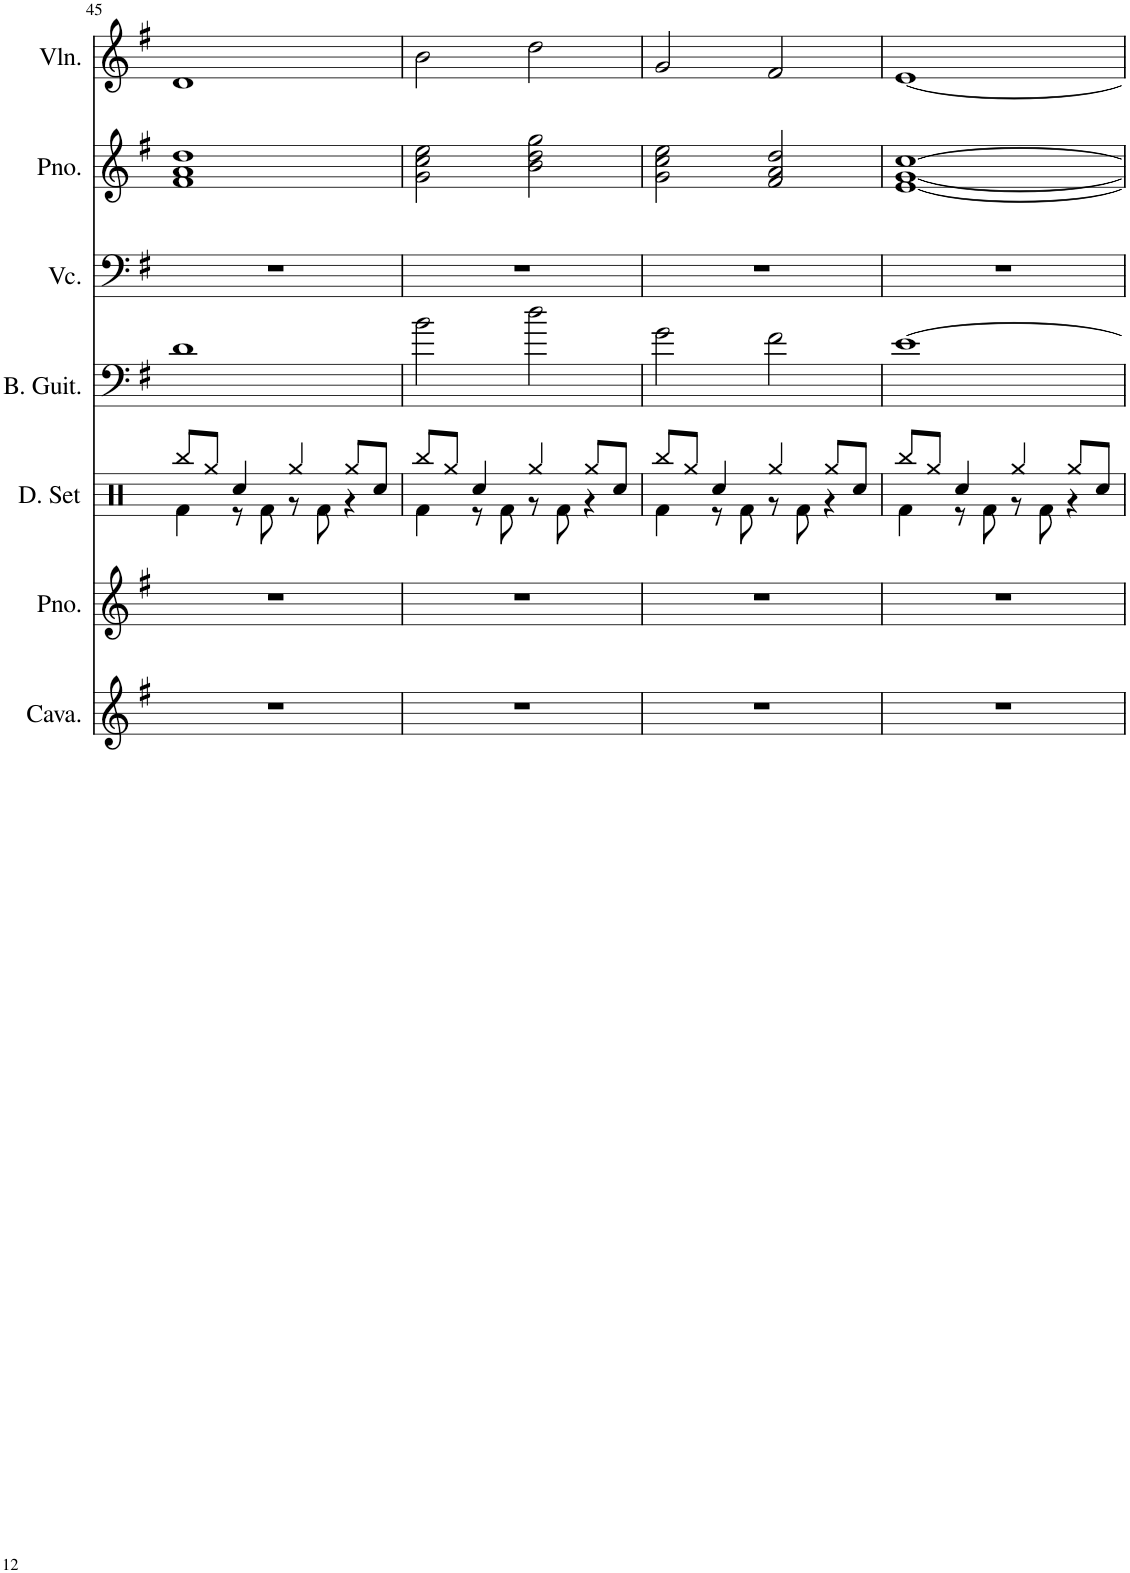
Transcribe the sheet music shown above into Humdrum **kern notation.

**kern	**kern	**kern	**kern	**kern	**kern	**kern
*part7	*part6	*part5	*part4	*part3	*part2	*part1
*staff7	*staff6	*staff5	*staff4	*staff3	*staff2	*staff1
*I"Cavaquinho, Dirty Jazz Guitar	*I"Piano, Acoustic Piano	*I"Drumset, Studio Drum Kit	*I"Bass Guitar, Pick Bass	*I"Violoncello, Cello	*I"Piano, Dig In	*I"Violin, Violin
*I'Cava.	*I'Pno.	*I'D. Set	*I'B. Guit.	*I'Vc.	*I'Pno.	*I'Vln.
!!LO:PB:g=z
*clefG2	*clefG2	*clefX	*clefF4	*clefF4	*clefG2	*clefG2
*	*	*	*Trd7c12	*	*	*
*k[f#]	*k[f#]	*k[]	*k[f#]	*k[f#]	*k[f#]	*k[f#]
*M4/4	*M4/4	*M4/4	*M4/4	*M4/4	*M4/4	*M4/4
=45	=45	=45	=45	=45	=45	=45
*	*	*^	*	*	*	*
1r	1r	8Rbb/L	4Rf\	1d	1r	1f# 1a 1dd	1d
.	.	8Rgg/J	.	.	.	.	.
.	.	4Rcc/	8r	.	.	.	.
.	.	.	8Rf\	.	.	.	.
.	.	4Rgg/	8r	.	.	.	.
.	.	.	8Rf\	.	.	.	.
.	.	8Rgg/L	4r	.	.	.	.
.	.	8Rcc/J	.	.	.	.	.
=46	=46	=46	=46	=46	=46	=46	=46
1r	1r	8Rbb/L	4Rf\	2b\	1r	2g\ 2cc\ 2ee\	2b\
.	.	8Rgg/J	.	.	.	.	.
.	.	4Rcc/	8r	.	.	.	.
.	.	.	8Rf\	.	.	.	.
.	.	4Rgg/	8r	2dd\	.	2b\ 2dd\ 2gg\	2dd\
.	.	.	8Rf\	.	.	.	.
.	.	8Rgg/L	4r	.	.	.	.
.	.	8Rcc/J	.	.	.	.	.
=47	=47	=47	=47	=47	=47	=47	=47
1r	1r	8Rbb/L	4Rf\	2g\	1r	2g\ 2cc\ 2ee\	2g/
.	.	8Rgg/J	.	.	.	.	.
.	.	4Rcc/	8r	.	.	.	.
.	.	.	8Rf\	.	.	.	.
.	.	4Rgg/	8r	2f#\	.	2f#/ 2a/ 2dd/	2f#/
.	.	.	8Rf\	.	.	.	.
.	.	8Rgg/L	4r	.	.	.	.
.	.	8Rcc/J	.	.	.	.	.
=48	=48	=48	=48	=48	=48	=48	=48
1r	1r	8Rbb/L	4Rf\	[1e	1r	[1e [1g [1cc	[1e
.	.	8Rgg/J	.	.	.	.	.
.	.	4Rcc/	8r	.	.	.	.
.	.	.	8Rf\	.	.	.	.
.	.	4Rgg/	8r	.	.	.	.
.	.	.	8Rf\	.	.	.	.
.	.	8Rgg/L	4r	.	.	.	.
.	.	8Rcc/J	.	.	.	.	.
*	*	*v	*v	*	*	*	*
=	=	=	=	=	=	=
*-	*-	*-	*-	*-	*-	*-
